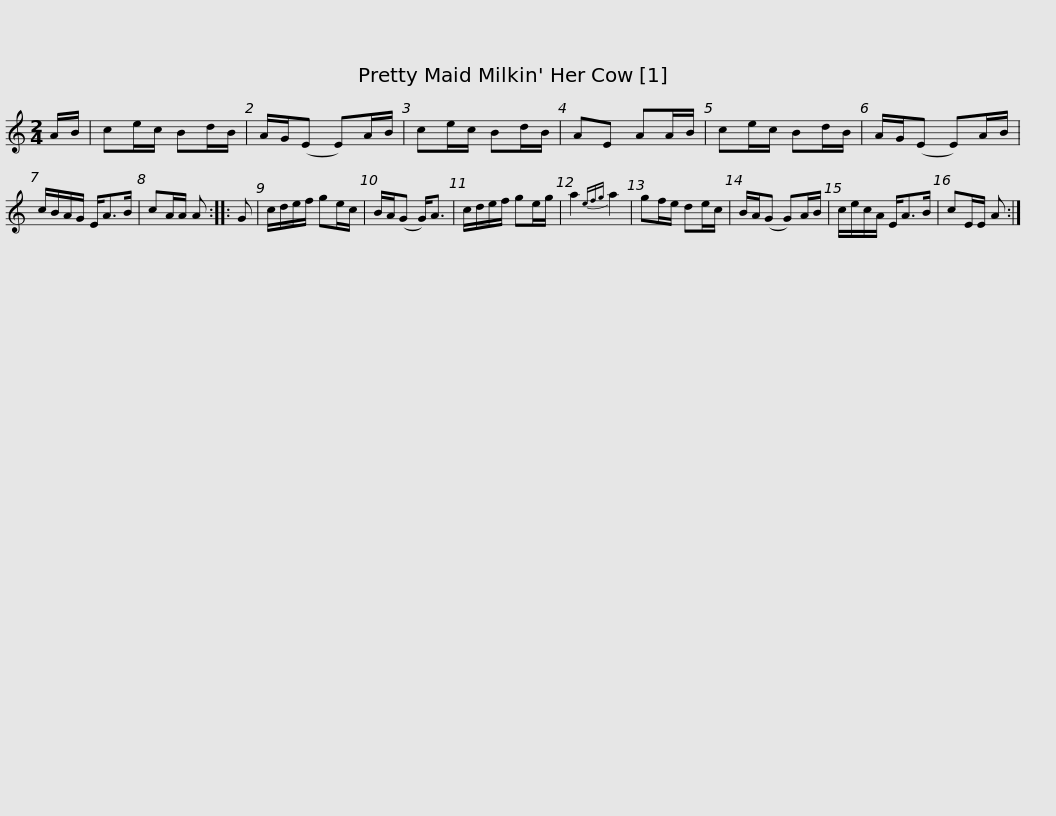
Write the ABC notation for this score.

X:1
L:1/8
M:2/4
I:linebreak $
K:C
V:1 treble
V:1
 A/B/ | ce/c/ Bd/B/ | A/G/(E E)A/B/ | ce/c/ Bd/B/ | AE AA/B/ | %5
 ce/c/ Bd/B/ | A/G/(E E)A/B/ | c/B/A/G/ E<AB/ |$ cA/A/ A :: G | %10
 c/d/e/f/ ge/c/ | B/A/(G G<)A | c/d/e/f/ ge/g/ | a2{efg} a2 | gf/e/ de/c/ | %15
 B/A/(G G)A/B/ |$ c/e/c/A/ E<AB/ | cE/E/ A :| %18
